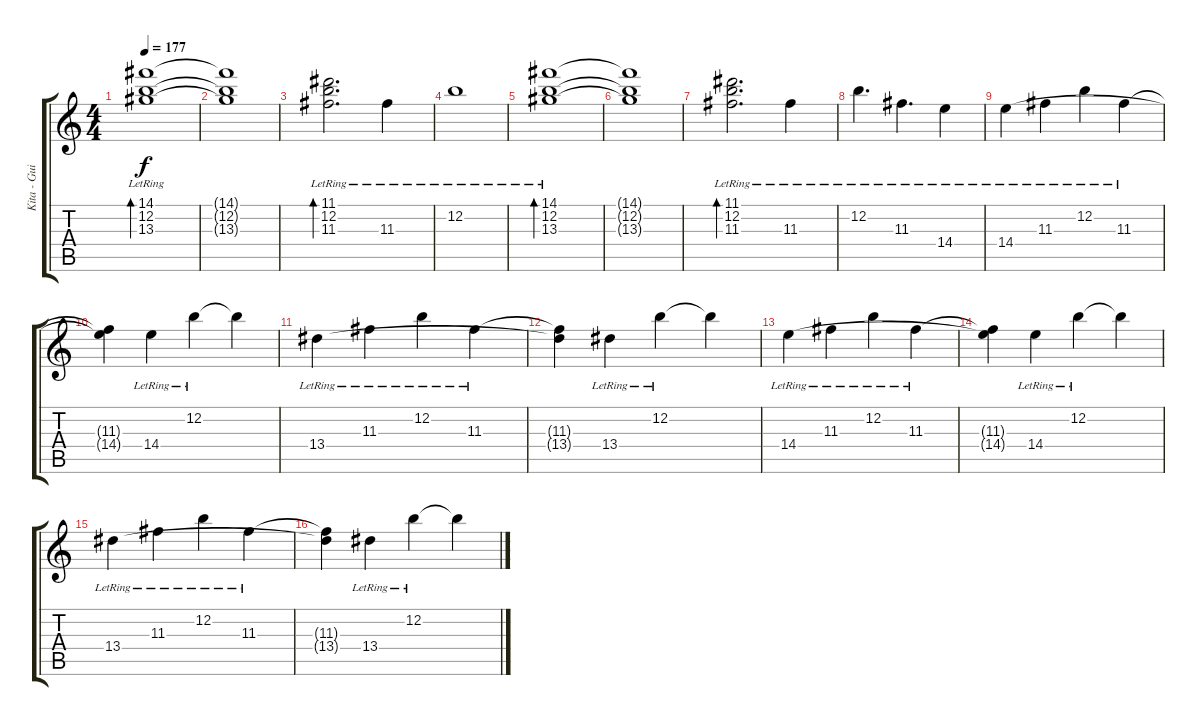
\track ("Kita - Guitar" "Kita - Gui") {instrument acousticguitarnylon}
\staff {score tabs}
\tuning (E4 B3 G3 D3 A2 E2) {hide}
\ts (4 4)
\tempo 177
\clef g2
\ks c
(14.1{lr} 12.2{lr} 13.3{lr}).1{bd 240 dy f volume 16 instrument acousticguitarnylon} |
(14.1{t} 12.2{t} 13.3{t}).1 |
(11.1{lr} 12.2{lr} 11.3{lr}).2{d bd 240} 11.3{lr}.4 |
12.2{lr}.1 |
(14.1{lr} 12.2{lr} 13.3{lr}).1{bd 240} |
(14.1{t} 12.2{t} 13.3{t}).1 |
(11.1{lr} 12.2{lr} 11.3{lr}).2{d bd 240} 11.3{lr}.4 |
12.2{lr}.4{d} 11.3{lr}.4{d} 14.4{lr}.4 |
14.4{lr}.4 11.3{lr}.4 12.2{lr}.4 11.3{lr}.4 |
(11.3{t} 14.4{t}).4 14.4{lr}.4 12.2{lr}.4 12.2{t}.4 |
13.4{lr}.4 11.3{lr}.4 12.2{lr}.4 11.3{lr}.4 |
(11.3{t} 13.4{t}).4 13.4{lr}.4 12.2{lr}.4 12.2{t}.4 |
14.4{lr}.4 11.3{lr}.4 12.2{lr}.4 11.3{lr}.4 |
(11.3{t} 14.4{t}).4 14.4{lr}.4 12.2{lr}.4 12.2{t}.4 |
13.4{lr}.4 11.3{lr}.4 12.2{lr}.4 11.3{lr}.4 |
(11.3{t} 13.4{t}).4 13.4{lr}.4 12.2{lr}.4 12.2{t}.4
